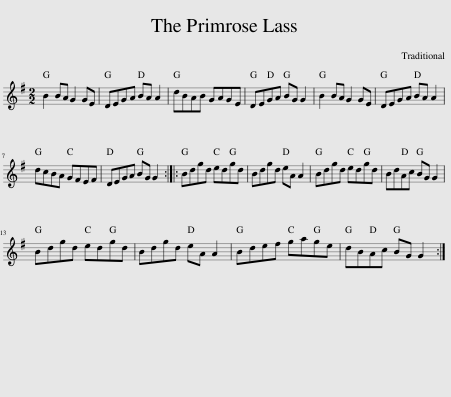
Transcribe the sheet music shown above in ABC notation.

X:1
L:1/8
M:2/2
I:linebreak $
K:G
V:1 treble
V:1
 B2 BA G2 GE | DEGA BA A2 | dBAB GAGE | DEGA BG G2 | B2 BA G2 GE | %5
 DEGA BA A2 |$ dcBA GFEF | DEGA BG G2 :: Bdgd edgd | Bdgd eA A2 | %10
 Bdgd edgd | BdAc BG G2 |$ Bdgd edgd | Bdgd eA A2 | Bdef gage | %15
 dBAc BG G2 :| %16
